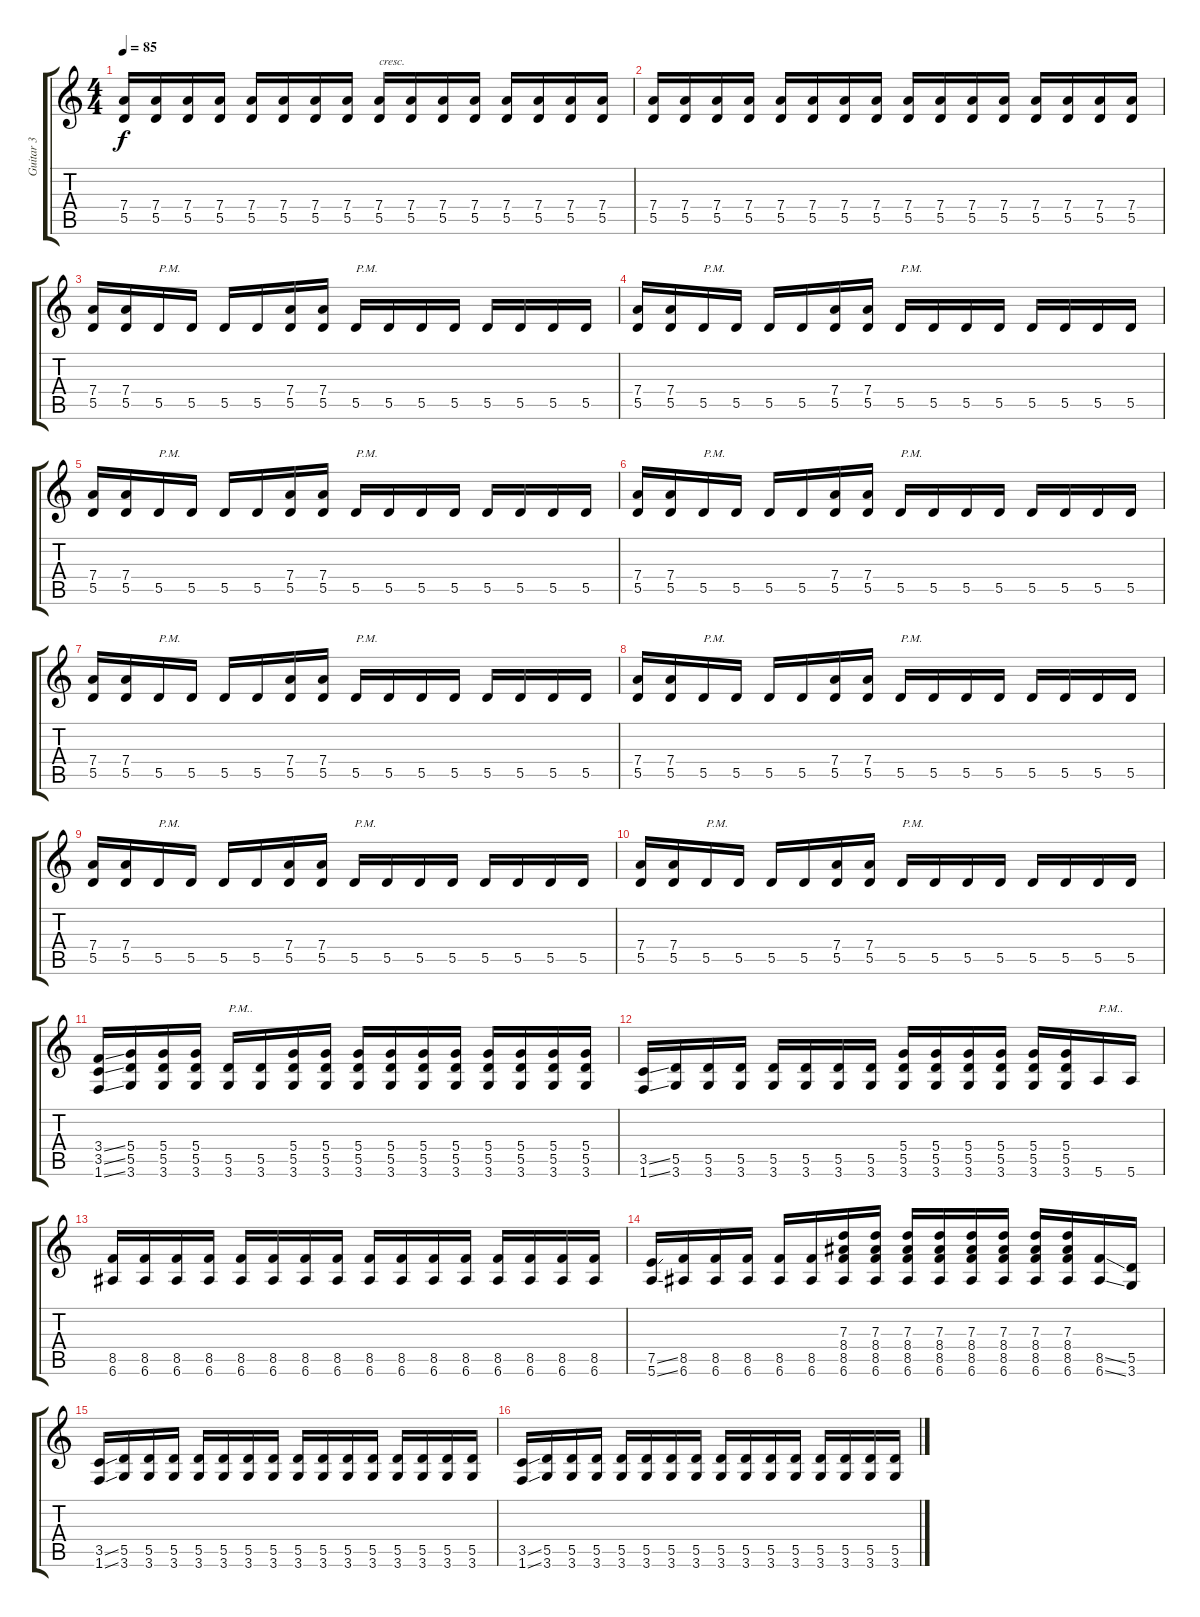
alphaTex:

\track ("Guitar 3" "Guitar 3") {instrument overdrivenguitar}
\staff {score tabs}
\tuning (E4 B3 G3 D3 A2 E2) {hide}
\ts (4 4)
\tempo 85
\clef g2
\ks c
(7.4 5.5).16{dy f volume 6} (7.4 5.5).16{volume 16} (7.4 5.5).16 (7.4 5.5).16 (7.4 5.5).16 (7.4 5.5).16 (7.4 5.5).16 (7.4 5.5).16 (7.4 5.5).16{txt "cresc."} (7.4 5.5).16 (7.4 5.5).16 (7.4 5.5).16 (7.4 5.5).16 (7.4 5.5).16 (7.4 5.5).16 (7.4 5.5).16 |
(7.4 5.5).16 (7.4 5.5).16 (7.4 5.5).16 (7.4 5.5).16 (7.4 5.5).16 (7.4 5.5).16 (7.4 5.5).16 (7.4 5.5).16 (7.4 5.5).16 (7.4 5.5).16 (7.4 5.5).16 (7.4 5.5).16 (7.4 5.5).16 (7.4 5.5).16 (7.4 5.5).16 (7.4 5.5).16 |
(7.4 5.5).16{volume 13} (7.4 5.5).16 5.5.16{txt "P.M."} 5.5.16 5.5.16 5.5.16 (7.4 5.5).16 (7.4 5.5).16 5.5.16{txt "P.M."} 5.5.16 5.5.16 5.5.16 5.5.16 5.5.16 5.5.16 5.5.16 |
(7.4 5.5).16 (7.4 5.5).16 5.5.16{txt "P.M."} 5.5.16 5.5.16 5.5.16 (7.4 5.5).16 (7.4 5.5).16 5.5.16{txt "P.M."} 5.5.16 5.5.16 5.5.16 5.5.16 5.5.16 5.5.16 5.5.16 |
(7.4 5.5).16 (7.4 5.5).16 5.5.16{txt "P.M."} 5.5.16 5.5.16 5.5.16 (7.4 5.5).16 (7.4 5.5).16 5.5.16{txt "P.M."} 5.5.16 5.5.16 5.5.16 5.5.16 5.5.16 5.5.16 5.5.16 |
(7.4 5.5).16 (7.4 5.5).16 5.5.16{txt "P.M."} 5.5.16 5.5.16 5.5.16 (7.4 5.5).16 (7.4 5.5).16 5.5.16{txt "P.M."} 5.5.16 5.5.16 5.5.16 5.5.16 5.5.16 5.5.16 5.5.16 |
(7.4 5.5).16 (7.4 5.5).16 5.5.16{txt "P.M."} 5.5.16 5.5.16 5.5.16 (7.4 5.5).16 (7.4 5.5).16 5.5.16{txt "P.M."} 5.5.16 5.5.16 5.5.16 5.5.16 5.5.16 5.5.16 5.5.16 |
(7.4 5.5).16 (7.4 5.5).16 5.5.16{txt "P.M."} 5.5.16 5.5.16 5.5.16 (7.4 5.5).16 (7.4 5.5).16 5.5.16{txt "P.M."} 5.5.16 5.5.16 5.5.16 5.5.16 5.5.16 5.5.16 5.5.16 |
(7.4 5.5).16 (7.4 5.5).16 5.5.16{txt "P.M."} 5.5.16 5.5.16 5.5.16 (7.4 5.5).16 (7.4 5.5).16 5.5.16{txt "P.M."} 5.5.16 5.5.16 5.5.16 5.5.16 5.5.16 5.5.16 5.5.16 |
(7.4 5.5).16 (7.4 5.5).16 5.5.16{txt "P.M."} 5.5.16 5.5.16 5.5.16 (7.4 5.5).16 (7.4 5.5).16 5.5.16{txt "P.M."} 5.5.16 5.5.16 5.5.16 5.5.16 5.5.16 5.5.16 5.5.16 |
(3.4{ss} 3.5{ss} 1.6{ss}).16 (5.4 5.5 3.6).16 (5.4 5.5 3.6).16 (5.4 5.5 3.6).16 (5.5 3.6).16{txt "P.M.."} (5.5 3.6).16 (5.4 5.5 3.6).16 (5.4 5.5 3.6).16 (5.4 5.5 3.6).16 (5.4 5.5 3.6).16 (5.4 5.5 3.6).16 (5.4 5.5 3.6).16 (5.4 5.5 3.6).16 (5.4 5.5 3.6).16 (5.4 5.5 3.6).16 (5.4 5.5 3.6).16 |
(3.5{ss} 1.6{ss}).16 (5.5 3.6).16 (5.5 3.6).16 (5.5 3.6).16 (5.5 3.6).16 (5.5 3.6).16 (5.5 3.6).16 (5.5 3.6).16 (5.4 5.5 3.6).16 (5.4 5.5 3.6).16 (5.4 5.5 3.6).16 (5.4 5.5 3.6).16 (5.4 5.5 3.6).16 (5.4 5.5 3.6).16 5.6.16{txt "P.M.."} 5.6.16 |
(8.5 6.6).16 (8.5 6.6).16 (8.5 6.6).16 (8.5 6.6).16 (8.5 6.6).16 (8.5 6.6).16 (8.5 6.6).16 (8.5 6.6).16 (8.5 6.6).16 (8.5 6.6).16 (8.5 6.6).16 (8.5 6.6).16 (8.5 6.6).16 (8.5 6.6).16 (8.5 6.6).16 (8.5 6.6).16 |
(7.5{ss} 5.6{ss}).16 (8.5 6.6).16 (8.5 6.6).16 (8.5 6.6).16 (8.5 6.6).16 (8.5 6.6).16 (7.3 8.4 8.5 6.6).16 (7.3 8.4 8.5 6.6).16 (7.3 8.4 8.5 6.6).16 (7.3 8.4 8.5 6.6).16 (7.3 8.4 8.5 6.6).16 (7.3 8.4 8.5 6.6).16 (7.3 8.4 8.5 6.6).16 (7.3 8.4 8.5 6.6).16 (8.5{ss} 6.6{ss}).16 (5.5 3.6).16 |
(3.5{ss} 1.6{ss}).16 (5.5 3.6).16 (5.5 3.6).16 (5.5 3.6).16 (5.5 3.6).16 (5.5 3.6).16 (5.5 3.6).16 (5.5 3.6).16 (5.5 3.6).16 (5.5 3.6).16 (5.5 3.6).16 (5.5 3.6).16 (5.5 3.6).16 (5.5 3.6).16 (5.5 3.6).16 (5.5 3.6).16 |
(3.5{ss} 1.6{ss}).16 (5.5 3.6).16 (5.5 3.6).16 (5.5 3.6).16 (5.5 3.6).16 (5.5 3.6).16 (5.5 3.6).16 (5.5 3.6).16 (5.5 3.6).16 (5.5 3.6).16 (5.5 3.6).16 (5.5 3.6).16 (5.5 3.6).16 (5.5 3.6).16 (5.5 3.6).16 (5.5{ss} 3.6{ss}).16
